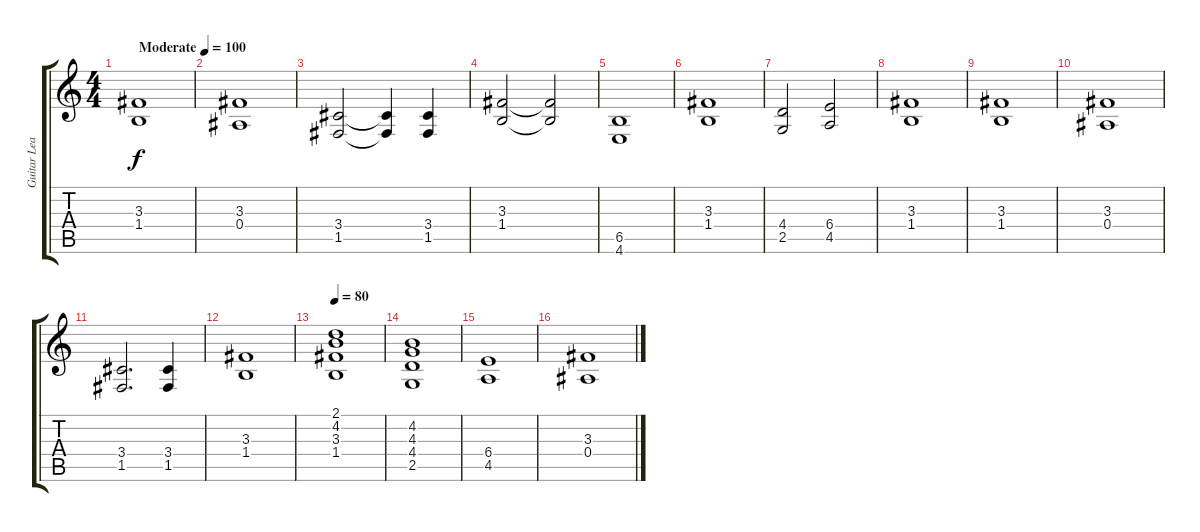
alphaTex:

\track ("Guitar Leader" "Guitar Lea") {instrument distortionguitar}
\staff {score tabs}
\tuning (C4 G3 Eb3 Bb2 F2 C2) {hide}
\ts (4 4)
\tempo (100 "Moderate")
\clef g2
\ks c
(3.3 1.4).1{dy f instrument distortionguitar} |
(3.3 0.4).1 |
(3.4 1.5).2 (3.4{t} 1.5{t}).4 (3.4 1.5).4 |
(3.3 1.4).2 (3.3{t} 1.4{t}).2 |
(6.5 4.6).1 |
(3.3 1.4).1 |
(4.4 2.5).2 (6.4 4.5).2 |
(3.3 1.4).1 |
(3.3 1.4).1 |
(3.3 0.4).1 |
(3.4 1.5).2{d} (3.4 1.5).4 |
(3.3 1.4).1 |
\tempo 80
(2.1 4.2 3.3 1.4).1 |
(4.2 4.3 4.4 2.5).1 |
(6.4 4.5).1 |
(3.3 0.4).1
